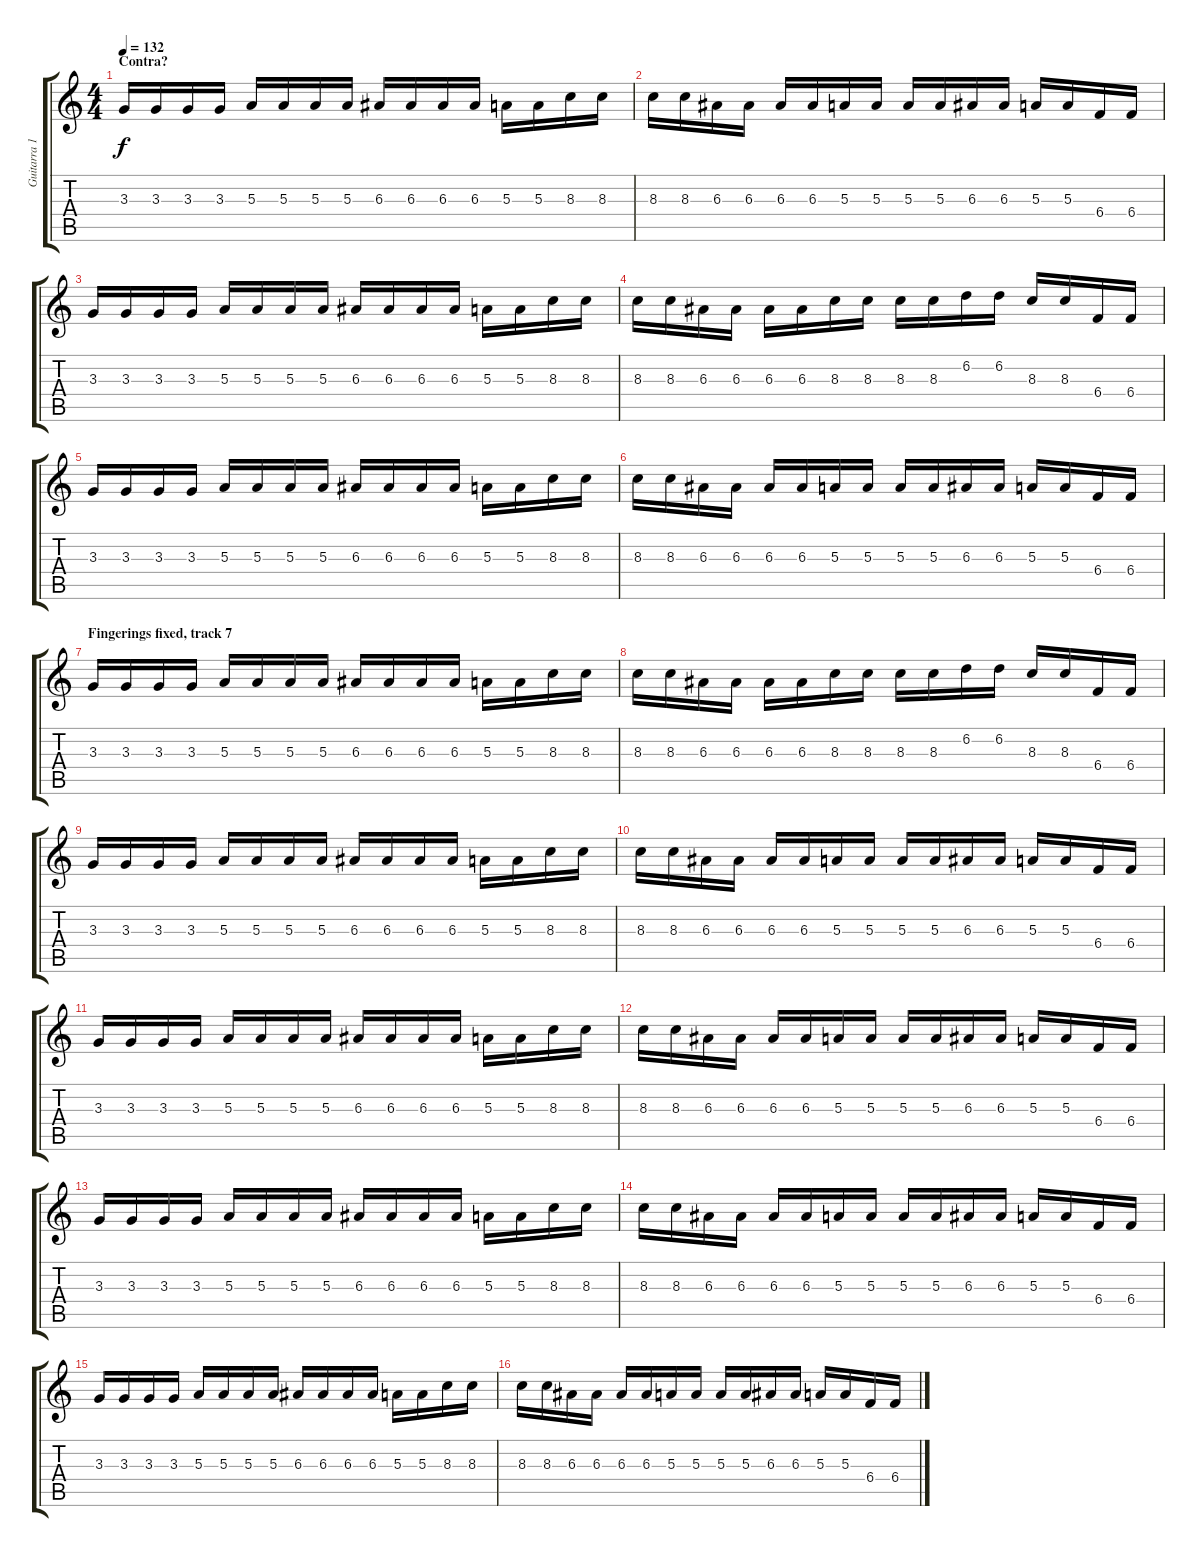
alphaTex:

\track ("Guitarra 1" "Guitarra 1") {instrument overdrivenguitar}
\staff {score tabs}
\tuning (Db4 Ab3 E3 B2 Gb2 Db2) {hide}
\ts (4 4)
\section ("" "Contra?")
\tempo 132
\clef g2
\ks c
3.3.16{dy f} 3.3.16 3.3.16 3.3.16 5.3.16 5.3.16 5.3.16 5.3.16 6.3.16 6.3.16 6.3.16 6.3.16 5.3.16 5.3.16 8.3.16 8.3.16 |
8.3.16 8.3.16 6.3.16 6.3.16 6.3.16 6.3.16 5.3.16 5.3.16 5.3.16 5.3.16 6.3.16 6.3.16 5.3.16 5.3.16 6.4.16 6.4.16 |
3.3.16 3.3.16 3.3.16 3.3.16 5.3.16 5.3.16 5.3.16 5.3.16 6.3.16 6.3.16 6.3.16 6.3.16 5.3.16 5.3.16 8.3.16 8.3.16 |
8.3.16 8.3.16 6.3.16 6.3.16 6.3.16 6.3.16 8.3.16 8.3.16 8.3.16 8.3.16 6.2.16 6.2.16 8.3.16 8.3.16 6.4.16 6.4.16 |
3.3.16 3.3.16 3.3.16 3.3.16 5.3.16 5.3.16 5.3.16 5.3.16 6.3.16 6.3.16 6.3.16 6.3.16 5.3.16 5.3.16 8.3.16 8.3.16 |
8.3.16 8.3.16 6.3.16 6.3.16 6.3.16 6.3.16 5.3.16 5.3.16 5.3.16 5.3.16 6.3.16 6.3.16 5.3.16 5.3.16 6.4.16 6.4.16 |
\section ("" "Fingerings fixed, track 7")
3.3.16 3.3.16 3.3.16 3.3.16 5.3.16 5.3.16 5.3.16 5.3.16 6.3.16 6.3.16 6.3.16 6.3.16 5.3.16 5.3.16 8.3.16 8.3.16 |
8.3.16 8.3.16 6.3.16 6.3.16 6.3.16 6.3.16 8.3.16 8.3.16 8.3.16 8.3.16 6.2.16 6.2.16 8.3.16 8.3.16 6.4.16 6.4.16 |
3.3.16 3.3.16 3.3.16 3.3.16 5.3.16 5.3.16 5.3.16 5.3.16 6.3.16 6.3.16 6.3.16 6.3.16 5.3.16 5.3.16 8.3.16 8.3.16 |
8.3.16 8.3.16 6.3.16 6.3.16 6.3.16 6.3.16 5.3.16 5.3.16 5.3.16 5.3.16 6.3.16 6.3.16 5.3.16 5.3.16 6.4.16 6.4.16 |
3.3.16 3.3.16 3.3.16 3.3.16 5.3.16 5.3.16 5.3.16 5.3.16 6.3.16 6.3.16 6.3.16 6.3.16 5.3.16 5.3.16 8.3.16 8.3.16 |
8.3.16 8.3.16 6.3.16 6.3.16 6.3.16 6.3.16 5.3.16 5.3.16 5.3.16 5.3.16 6.3.16 6.3.16 5.3.16 5.3.16 6.4.16 6.4.16 |
3.3.16 3.3.16 3.3.16 3.3.16 5.3.16 5.3.16 5.3.16 5.3.16 6.3.16 6.3.16 6.3.16 6.3.16 5.3.16 5.3.16 8.3.16 8.3.16 |
8.3.16 8.3.16 6.3.16 6.3.16 6.3.16 6.3.16 5.3.16 5.3.16 5.3.16 5.3.16 6.3.16 6.3.16 5.3.16 5.3.16 6.4.16 6.4.16 |
3.3.16 3.3.16 3.3.16 3.3.16 5.3.16 5.3.16 5.3.16 5.3.16 6.3.16 6.3.16 6.3.16 6.3.16 5.3.16 5.3.16 8.3.16 8.3.16 |
8.3.16 8.3.16 6.3.16 6.3.16 6.3.16 6.3.16 5.3.16 5.3.16 5.3.16 5.3.16 6.3.16 6.3.16 5.3.16 5.3.16 6.4.16 6.4.16
